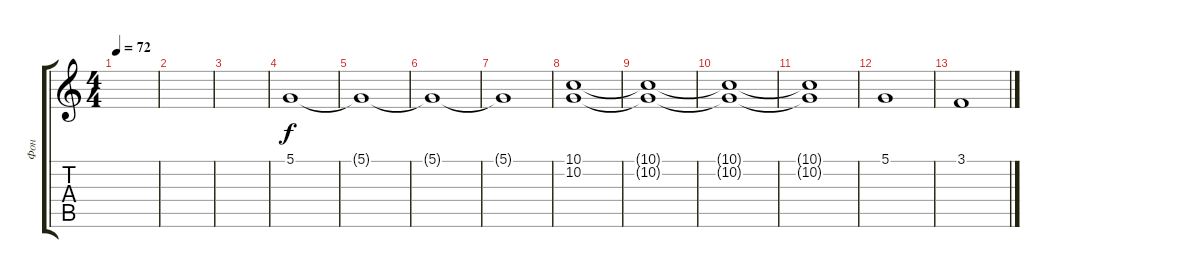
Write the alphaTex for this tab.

\track ("Фон" "Фон") {instrument choiraahs}
\staff {score tabs}
\tuning (D4 A3 F3 C3 G2 C2) {hide}
\ts (4 4)
\tempo 72
\clef g2
\ks c
|
|
|
5.1.1 |
5.1{t}.1 |
5.1{t}.1 |
5.1{t}.1 |
(10.1 10.2).1 |
(10.1{t} 10.2{t}).1 |
(10.1{t} 10.2{t}).1 |
(10.1{t} 10.2{t}).1 |
5.1.1 |
3.1.1
